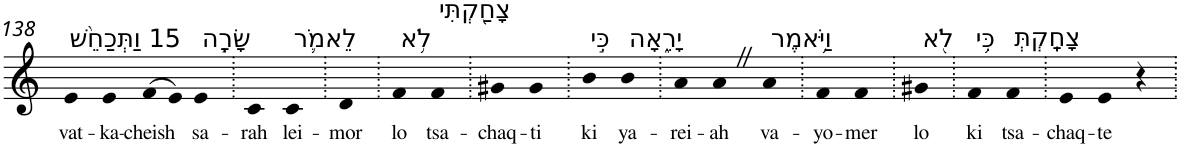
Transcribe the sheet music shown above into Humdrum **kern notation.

**kern	**text
*part1	*part1
*staff1	*staff1
*I"Piano	*
*I'Pno	*
!!LO:PB:g=z
*clefG2	*
*k[]	*
=138	=138
!LO:TX:a:t=15 וַתְּכַחֵ֨שׁ	!
!	!LO:LY:b
4e	vat-
!	!LO:LY:b
4e	-ka-
!	!LO:LY:b
(>8f	-cheish
8e)	.
!LO:TX:a:t=שָׂרָ֧ה	!
!	!LO:LY:b
4e	sa-
=139.	=139.
!	!LO:LY:b
4c	-rah
!LO:TX:a:t=לֵאמֹ֛ר	!
!	!LO:LY:b
4c	lei-
=140.	=140.
!	!LO:LY:b
4d	-mor
=141.	=141.
!LO:TX:a:t=לֹ֥א	!
!	!LO:LY:b
4f	lo
!LO:TX:a:t=צָחַ֖קְתִּי	!
!	!LO:LY:b
4f	tsa-
=142.	=142.
!	!LO:LY:b
4g#X	-chaq-
!	!LO:LY:b
4g#	-ti
=143.	=143.
!LO:TX:a:t=כִּ֣י	!
!	!LO:LY:b
4b	ki
!LO:TX:a:t=יָרֵ֑אָה	!
!	!LO:LY:b
4b	ya-
=144.	=144.
!	!LO:LY:b
4a	-rei-
!	!LO:LY:b
4aZ	-ah
!LO:TX:a:t=וַיֹּ֥אמֶר	!
!	!LO:LY:b
4a	va-
=145.	=145.
!	!LO:LY:b
4f	-yo-
!	!LO:LY:b
4f	-mer
=146.	=146.
!LO:TX:a:t=לֹ֖א	!
!	!LO:LY:b
4g#X	lo
=147.	=147.
!LO:TX:a:t=כִּ֥י	!
!	!LO:LY:b
4f	ki
!LO:TX:a:t=צָחָֽקְתְּ	!
!	!LO:LY:b
4f	tsa-
=148.	=148.
!	!LO:LY:b
4e	-chaq-
!	!LO:LY:b
4e	-te
4r	.
=.	=.
*-	*-
